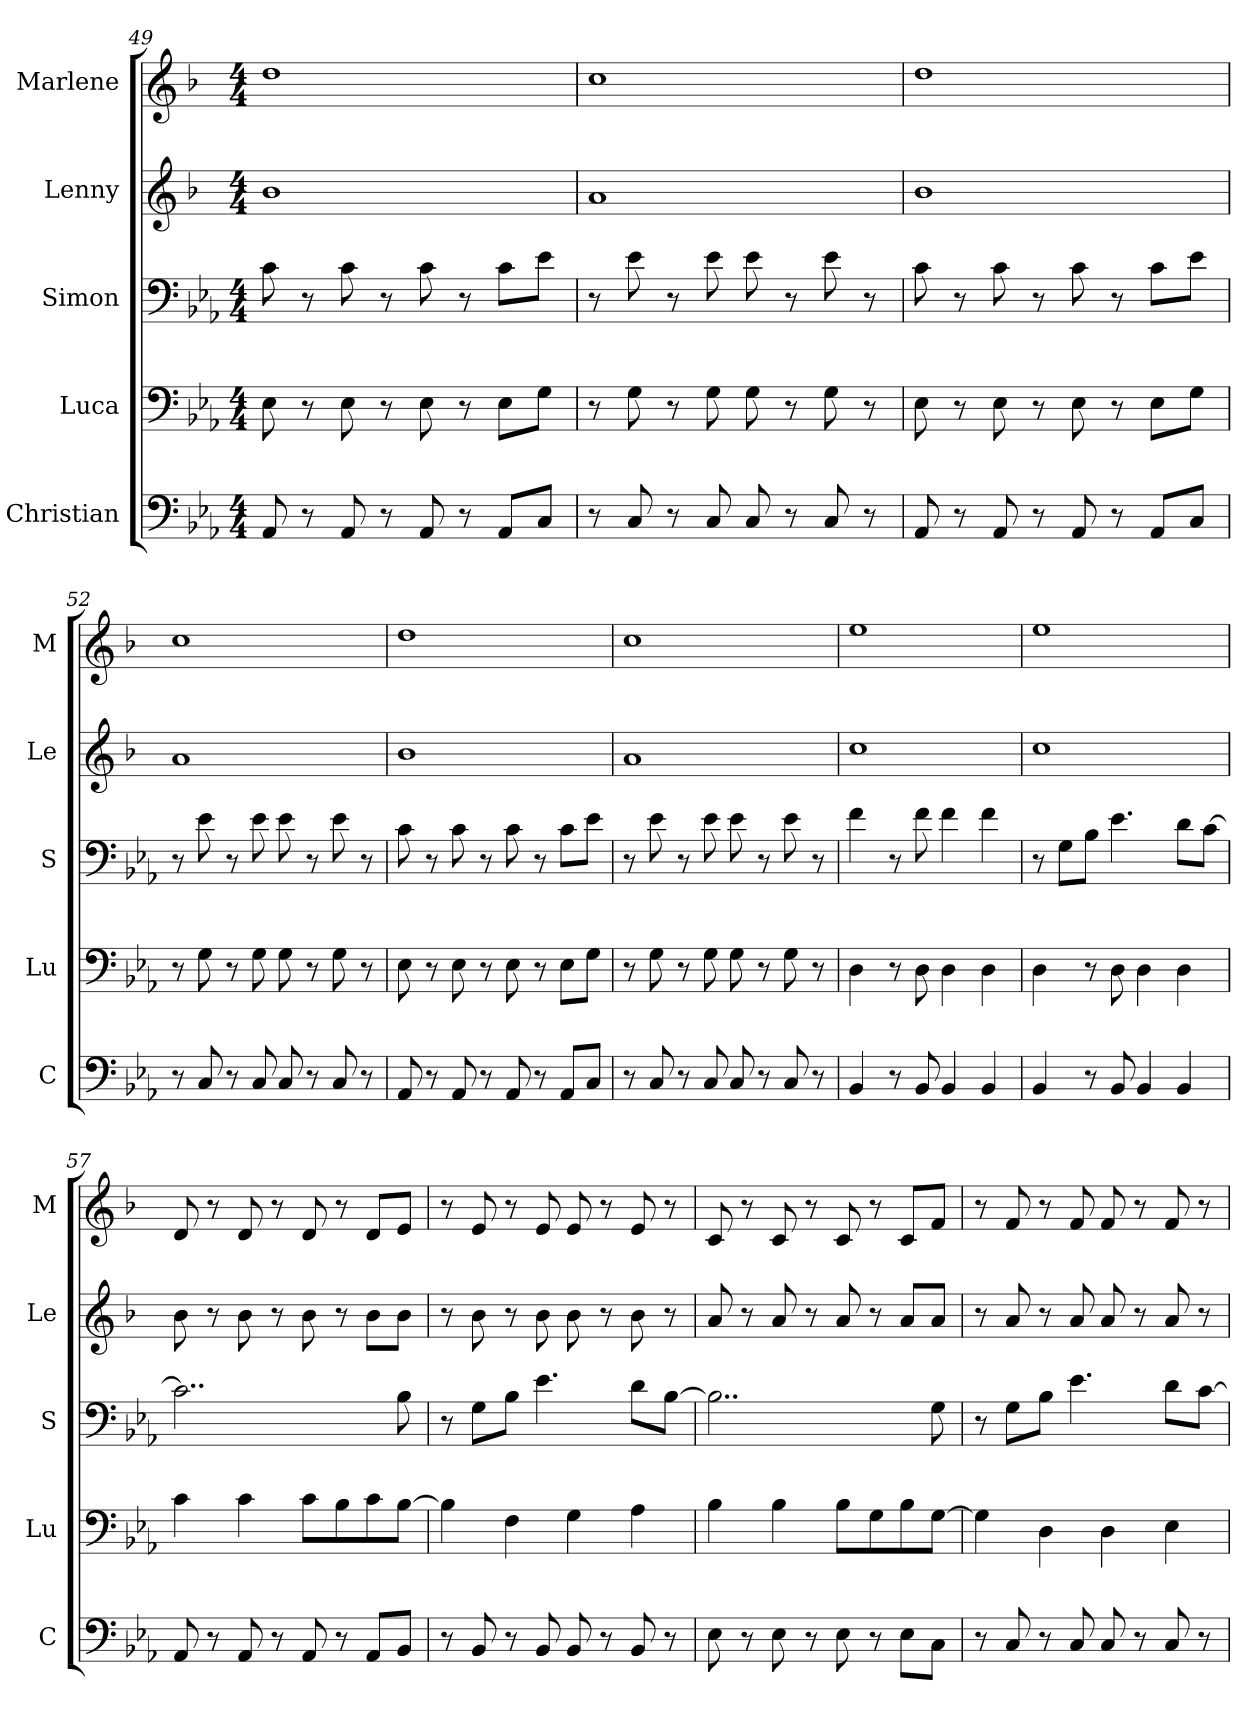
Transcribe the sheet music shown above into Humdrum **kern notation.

**kern	**kern	**kern	**kern	**kern
*part5	*part4	*part3	*part2	*part1
*staff5	*staff4	*staff3	*staff2	*staff1
*I"Christian	*I"Luca	*I"Simon	*I"Lenny	*I"Marlene
*I'C	*I'Lu	*I'S	*I'Le	*I'M
!!LO:PB:g=z
*clefF4	*clefF4	*clefF4	*clefG2	*clefG2
*	*	*	*ITrd1c2	*ITrd1c2
*k[b-e-a-]	*k[b-e-a-]	*k[b-e-a-]	*k[b-e-a-]	*k[b-e-a-]
*M4/4	*M4/4	*M4/4	*M4/4	*M4/4
=49	=49	=49	=49	=49
8AA-/	8E-\	8c\	1a-	1cc
8r	8r	8r	.	.
8AA-/	8E-\	8c\	.	.
8r	8r	8r	.	.
8AA-/	8E-\	8c\	.	.
8r	8r	8r	.	.
8AA-/L	8E-\L	8c\L	.	.
8C/J	8G\J	8e-\J	.	.
=50	=50	=50	=50	=50
8r	8r	8r	1g	1b-
8C/	8G\	8e-\	.	.
8r	8r	8r	.	.
8C/	8G\	8e-\	.	.
8C/	8G\	8e-\	.	.
8r	8r	8r	.	.
8C/	8G\	8e-\	.	.
8r	8r	8r	.	.
=51	=51	=51	=51	=51
8AA-/	8E-\	8c\	1a-	1cc
8r	8r	8r	.	.
8AA-/	8E-\	8c\	.	.
8r	8r	8r	.	.
8AA-/	8E-\	8c\	.	.
8r	8r	8r	.	.
8AA-/L	8E-\L	8c\L	.	.
8C/J	8G\J	8e-\J	.	.
=52	=52	=52	=52	=52
8r	8r	8r	1g	1b-
8C/	8G\	8e-\	.	.
8r	8r	8r	.	.
8C/	8G\	8e-\	.	.
8C/	8G\	8e-\	.	.
8r	8r	8r	.	.
8C/	8G\	8e-\	.	.
8r	8r	8r	.	.
!!LO:LB:g=z
=53	=53	=53	=53	=53
8AA-/	8E-\	8c\	1a-	1cc
8r	8r	8r	.	.
8AA-/	8E-\	8c\	.	.
8r	8r	8r	.	.
8AA-/	8E-\	8c\	.	.
8r	8r	8r	.	.
8AA-/L	8E-\L	8c\L	.	.
8C/J	8G\J	8e-\J	.	.
=54	=54	=54	=54	=54
8r	8r	8r	1g	1b-
8C/	8G\	8e-\	.	.
8r	8r	8r	.	.
8C/	8G\	8e-\	.	.
8C/	8G\	8e-\	.	.
8r	8r	8r	.	.
8C/	8G\	8e-\	.	.
8r	8r	8r	.	.
=55	=55	=55	=55	=55
4BB-/	4D\	4f\	1b-	1dd
8r	8r	8r	.	.
8BB-/	8D\	8f\	.	.
4BB-/	4D\	4f\	.	.
4BB-/	4D\	4f\	.	.
=56	=56	=56	=56	=56
4BB-/	4D\	8r	1b-	1dd
.	.	8G\L	.	.
8r	8r	8B-\J	.	.
8BB-/	8D\	4.e-\	.	.
4BB-/	4D\	.	.	.
4BB-/	4D\	8d\L	.	.
.	.	[8c\J	.	.
!!LO:PB:g=z
=57	=57	=57	=57	=57
8AA-/	4c\	2..c\]	8a-\	8c/
8r	.	.	8r	8r
8AA-/	4c\	.	8a-\	8c/
8r	.	.	8r	8r
8AA-/	8c\L	.	8a-\	8c/
8r	8B-\	.	8r	8r
8AA-/L	8c\	.	8a-\L	8c/L
8BB-/J	[8B-\J	8B-\	8a-\J	8d/J
=58	=58	=58	=58	=58
8r	4B-\]	8r	8r	8r
8BB-/	.	8G\L	8a-\	8d/
8r	4F\	8B-\J	8r	8r
8BB-/	.	4.e-\	8a-\	8d/
8BB-/	4G\	.	8a-\	8d/
8r	.	.	8r	8r
8BB-/	4A-\	8d\L	8a-\	8d/
8r	.	[8B-\J	8r	8r
=59	=59	=59	=59	=59
8E-\	4B-\	2..B-\]	8g/	8B-/
8r	.	.	8r	8r
8E-\	4B-\	.	8g/	8B-/
8r	.	.	8r	8r
8E-\	8B-\L	.	8g/	8B-/
8r	8G\	.	8r	8r
8E-\L	8B-\	.	8g/L	8B-/L
8C\J	[8G\J	8G\	8g/J	8e-/J
=60	=60	=60	=60	=60
8r	4G\]	8r	8r	8r
8C/	.	8G\L	8g/	8e-/
8r	4D\	8B-\J	8r	8r
8C/	.	4.e-\	8g/	8e-/
8C/	4D\	.	8g/	8e-/
8r	.	.	8r	8r
8C/	4E-\	8d\L	8g/	8e-/
8r	.	[8c\J	8r	8r
=	=	=	=	=
*-	*-	*-	*-	*-
